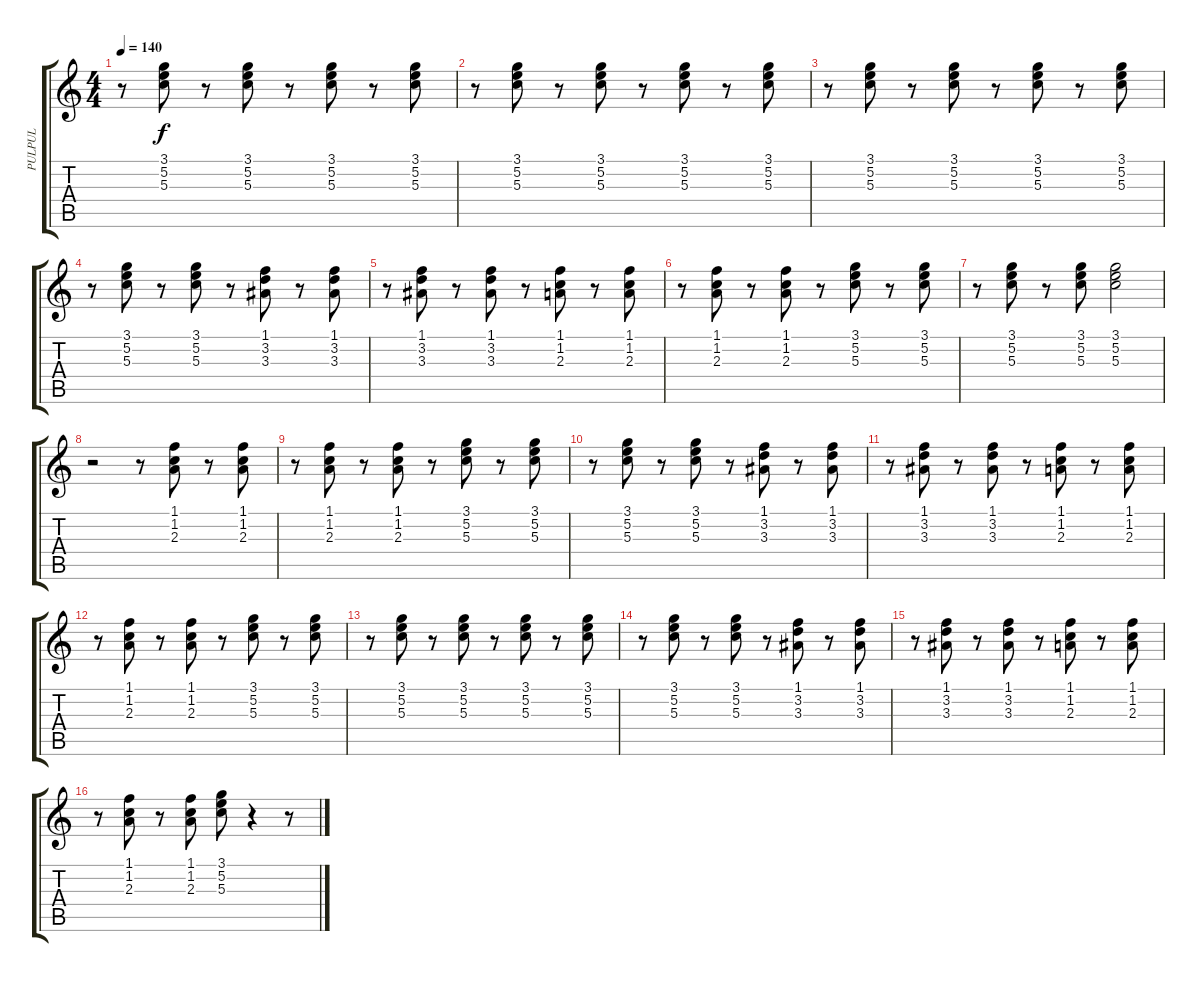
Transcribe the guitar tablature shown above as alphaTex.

\track ("PULPUL" "PULPUL") {instrument electricguitarclean}
\staff {score tabs}
\tuning (E4 B3 G3 D3 A2 E2) {hide}
\ts (4 4)
\tempo 140
\clef g2
\ks c
r.8{dy f} (3.1 5.2 5.3).8 r.8 (3.1 5.2 5.3).8 r.8 (3.1 5.2 5.3).8 r.8 (3.1 5.2 5.3).8 |
r.8 (3.1 5.2 5.3).8 r.8 (3.1 5.2 5.3).8 r.8 (3.1 5.2 5.3).8 r.8 (3.1 5.2 5.3).8 |
r.8 (3.1 5.2 5.3).8 r.8 (3.1 5.2 5.3).8 r.8 (3.1 5.2 5.3).8 r.8 (3.1 5.2 5.3).8 |
r.8 (3.1 5.2 5.3).8 r.8 (3.1 5.2 5.3).8 r.8 (1.1 3.2 3.3).8 r.8 (1.1 3.2 3.3).8 |
r.8 (1.1 3.2 3.3).8 r.8 (1.1 3.2 3.3).8 r.8 (1.1 1.2 2.3).8 r.8 (1.1 1.2 2.3).8 |
r.8 (1.1 1.2 2.3).8 r.8 (1.1 1.2 2.3).8 r.8 (3.1 5.2 5.3).8 r.8 (3.1 5.2 5.3).8 |
r.8 (3.1 5.2 5.3).8 r.8 (3.1 5.2 5.3).8 (3.1 5.2 5.3).2 |
r.2 r.8 (1.1 1.2 2.3).8 r.8 (1.1 1.2 2.3).8 |
r.8 (1.1 1.2 2.3).8 r.8 (1.1 1.2 2.3).8 r.8 (3.1 5.2 5.3).8 r.8 (3.1 5.2 5.3).8 |
r.8 (3.1 5.2 5.3).8 r.8 (3.1 5.2 5.3).8 r.8 (1.1 3.2 3.3).8 r.8 (1.1 3.2 3.3).8 |
r.8 (1.1 3.2 3.3).8 r.8 (1.1 3.2 3.3).8 r.8 (1.1 1.2 2.3).8 r.8 (1.1 1.2 2.3).8 |
r.8 (1.1 1.2 2.3).8 r.8 (1.1 1.2 2.3).8 r.8 (3.1 5.2 5.3).8 r.8 (3.1 5.2 5.3).8 |
r.8 (3.1 5.2 5.3).8 r.8 (3.1 5.2 5.3).8 r.8 (3.1 5.2 5.3).8 r.8 (3.1 5.2 5.3).8 |
r.8 (3.1 5.2 5.3).8 r.8 (3.1 5.2 5.3).8 r.8 (1.1 3.2 3.3).8 r.8 (1.1 3.2 3.3).8 |
r.8 (1.1 3.2 3.3).8 r.8 (1.1 3.2 3.3).8 r.8 (1.1 1.2 2.3).8 r.8 (1.1 1.2 2.3).8 |
r.8 (1.1 1.2 2.3).8 r.8 (1.1 1.2 2.3).8 (3.1 5.2 5.3).8 r.4 r.8
